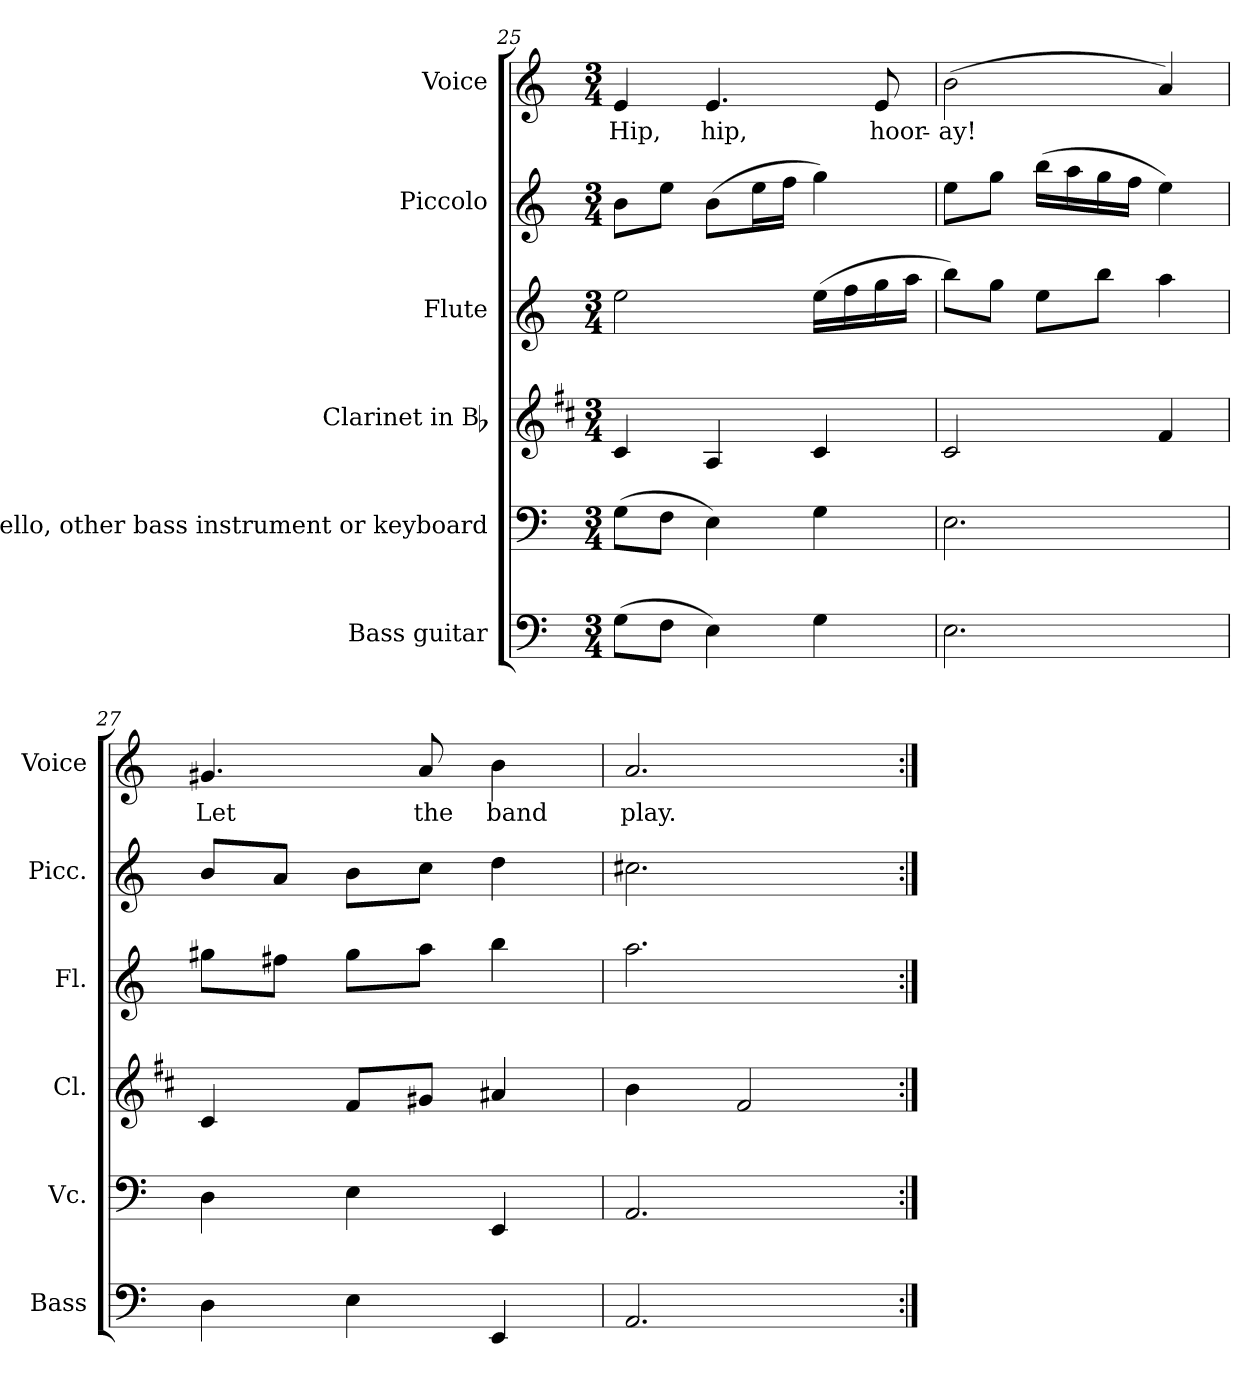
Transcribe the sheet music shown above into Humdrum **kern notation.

**kern	**kern	**kern	**kern	**kern	**kern	**text
*part6	*part5	*part4	*part3	*part2	*part1	*part1
*staff6	*staff5	*staff4	*staff3	*staff2	*staff1	*staff1
*I"Bass guitar	*I"Violoncello, other bass instrument or keyboard	*I"Clarinet in Bb	*I"Flute	*I"Piccolo	*I"Voice	*
*I'Bass	*I'Vc.	*I'Cl.	*I'Fl.	*I'Picc.	*I'Voice	*
!!LO:LB:g=z
*clefF4	*clefF4	*clefG2	*clefG2	*clefG2	*clefG2	*
*ITrd7c12	*	*ITrd1c2	*	*ITrd-7c-12	*	*
*k[]	*k[]	*k[]	*k[]	*k[]	*k[]	*
*C:	*C:	*C:	*C:	*C:	*C:	*
*M3/4	*M3/4	*M3/4	*M3/4	*M3/4	*M3/4	*
=25	=25	=25	=25	=25	=25	=25
!	!	!	!	!	!	!LO:LY:b:color=#000000
(8GGi\L	(8Gi\L	4Bi/	2eei\	8bbi\L	4ei/	Hip,
8FFi\J	8Fi\J	.	.	8eeei\J	.	.
!	!	!	!	!	!	!LO:LY:b:color=#000000
4EEi\)	4Ei\)	4Gi/	.	(8bbi\L	4.ei/	hip,
.	.	.	.	16eeei\L	.	.
.	.	.	.	16fffi\JJ	.	.
4GGi\	4Gi\	4Bi/	(16eei\LL	4gggi\)	.	.
.	.	.	16ffi\	.	.	.
!	!	!	!	!	!	!LO:LY:b:color=#000000
.	.	.	16ggi\	.	8ei/	hoor-
.	.	.	16aai\JJ	.	.	.
=26	=26	=26	=26	=26	=26	=26
!	!	!	!	!	!	!LO:LY:b:color=#000000
2.EEi\	2.Ei\	2Bi/	8bbi\L)	8eeei\L	(2bi\	-ay!
.	.	.	8ggi\J	8gggi\J	.	.
.	.	.	8eei\L	(16bbbi\LL	.	.
.	.	.	.	16aaai\	.	.
.	.	.	8bbi\J	16gggi\	.	.
.	.	.	.	16fffi\JJ	.	.
.	.	4ei/	4aai\	4eeei\)	4ai/)	.
=27	=27	=27	=27	=27	=27	=27
!	!	!	!	!	!	!LO:LY:b:color=#000000
4DDi\	4Di\	4Bi/	8gg#Xi\L	8bbi/L	4.g#Xi/	Let
.	.	.	8ff#Xi\J	8aai/J	.	.
4EEi\	4Ei\	8ei/L	8gg#i\L	8bbi\L	.	.
!	!	!	!	!	!	!LO:LY:b:color=#000000
.	.	8f#Xi/J	8aai\J	8ccci\J	8ai/	the
!	!	!	!	!	!	!LO:LY:b:color=#000000
4EEEi/	4EEi/	4g#Xi/	4bbi\	4dddi\	4bi\	band
=28	=28	=28	=28	=28	=28	=28
!	!	!	!	!	!	!LO:LY:b:color=#000000
2.AAAi/	2.AAi/	4ai\	2.aai\	2.ccc#Xi\	2.ai/	play.
.	.	2ei/	.	.	.	.
=:|!	=:|!	=:|!	=:|!	=:|!	=:|!	=:|!
*-	*-	*-	*-	*-	*-	*-
